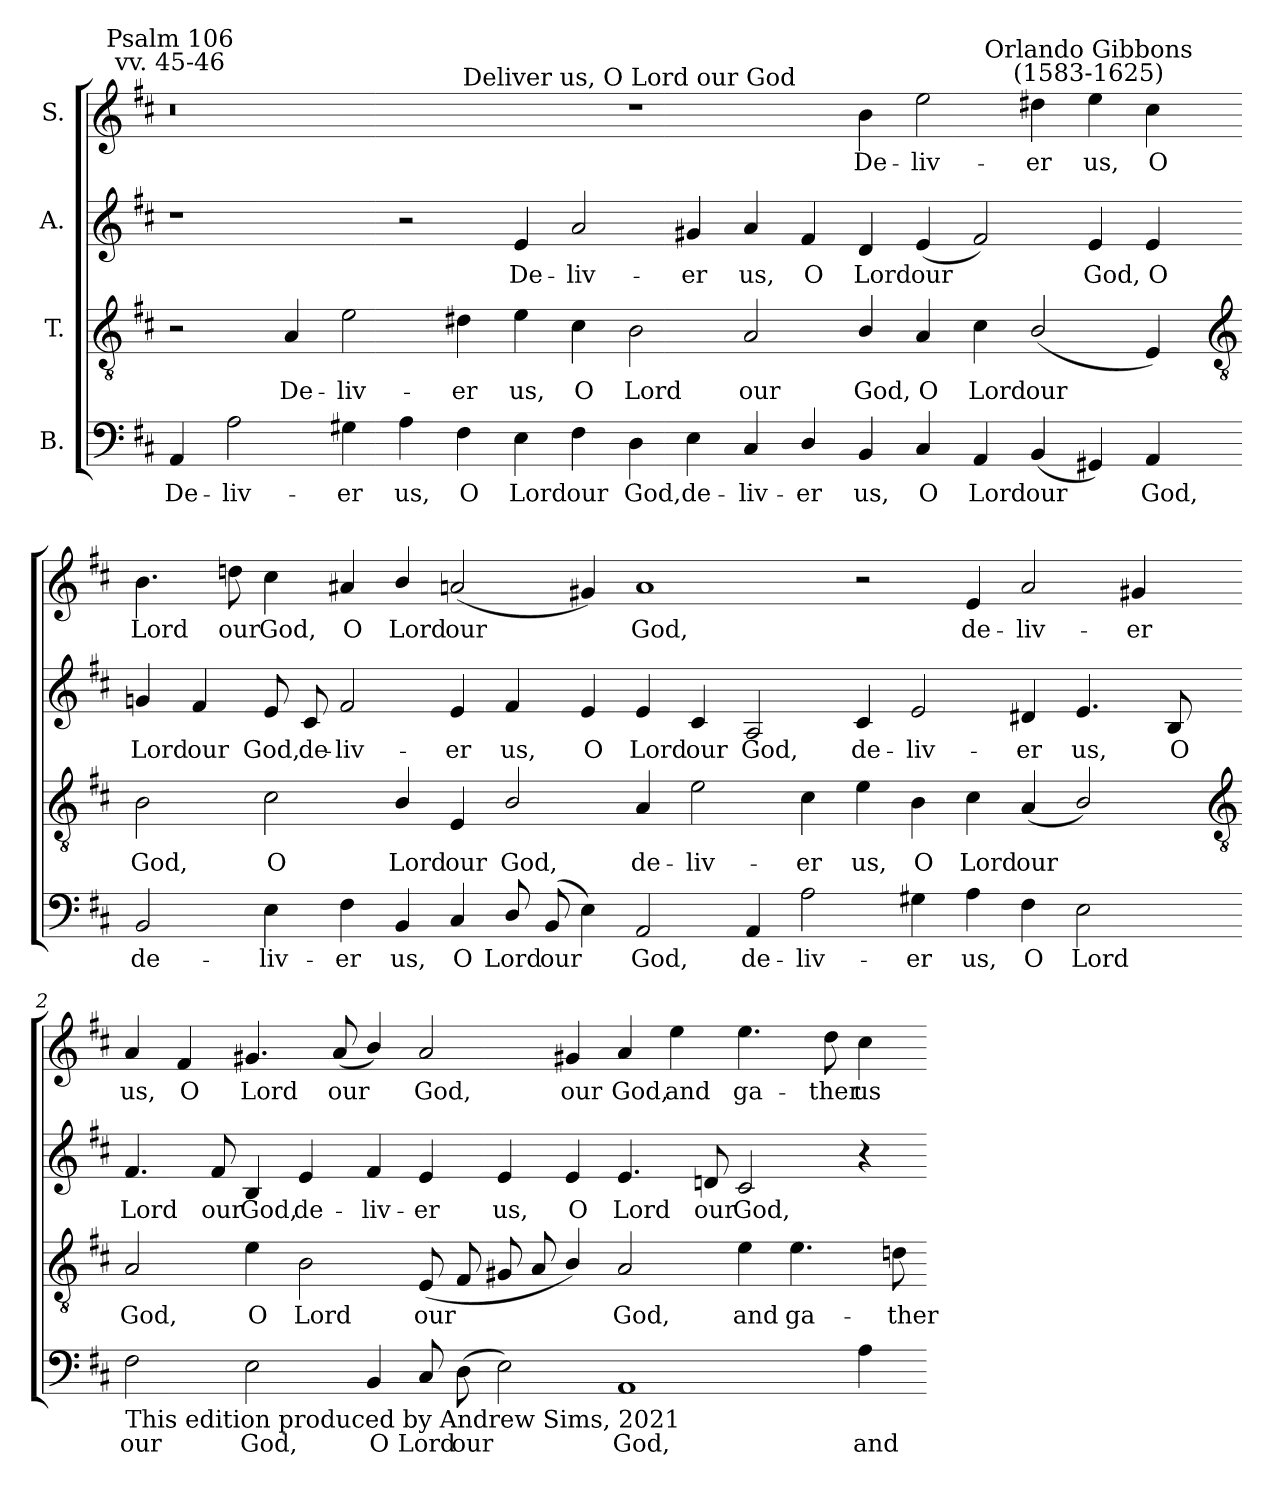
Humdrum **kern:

**kern	**text	**kern	**text	**kern	**text	**kern	**text
*part4	*part4	*part3	*part3	*part2	*part2	*part1	*part1
*staff4	*staff4	*staff3	*staff3	*staff2	*staff2	*staff1	*staff1
*I"B.	*	*I"T.	*	*I"A.	*	*I"S.	*
*clefF4	*	*clefGv2	*	*clefG2	*	*clefG2	*
*k[f#c#]	*	*k[f#c#]	*	*k[f#c#]	*	*k[f#c#]	*
*D:	*	*D:	*	*D:	*	*D:	*
=	=	=	=	=	=	=	=
!	!	!	!	!	!	!LO:TX:a:cj:t=Psalm 106\nvv. 45-46	!
!	!LO:LY:b	!	!	!	!	!	!
4AA	De-	2r	.	1r	.	0r	.
!	!LO:LY:b	!	!	!	!	!	!
2A	-liv-	.	.	.	.	.	.
!	!	!	!LO:LY:b	!	!	!	!
.	.	4A	De-	.	.	.	.
!	!LO:LY:b	!	!LO:LY:b	!	!	!	!
4G#X	-er	2e	-liv-	.	.	.	.
!	!LO:LY:b	!	!	!	!	!	!
4A	us,	.	.	2r	.	.	.
!	!LO:LY:b	!	!LO:LY:b	!	!	!	!
4F#	O	4d#X	-er	.	.	.	.
!	!LO:LY:b	!	!LO:LY:b	!	!LO:LY:b	!	!
4E	Lord	4e	us,	4e	De-	.	.
!	!LO:LY:b	!	!LO:LY:b	!	!LO:LY:b	!	!
4F#	our	4c#	O	2a	-liv-	.	.
!	!	!	!	!	!	!LO:TX:a:cj:t=Deliver us, O Lord our God	!
!	!LO:LY:b	!	!LO:LY:b	!	!	!	!
4D	God,	2B	Lord	.	.	1r	.
!	!LO:LY:b	!	!	!	!LO:LY:b	!	!
4E	de-	.	.	4g#X	-er	.	.
!	!LO:LY:b	!	!LO:LY:b	!	!LO:LY:b	!	!
4C#	-liv-	2A	our	4a	us,	.	.
!	!LO:LY:b	!	!	!	!LO:LY:b	!	!
4D/	-er	.	.	4f#	O	.	.
!	!LO:LY:b	!	!LO:LY:b	!	!LO:LY:b	!	!LO:LY:b
4BB	us,	4B/	God,	4d	Lord	4b	De-
!	!LO:LY:b	!	!LO:LY:b	!	!LO:LY:b	!	!LO:LY:b
4C#	O	4A	O	(<4e	our	2ee	-liv-
!	!LO:LY:b	!	!LO:LY:b	!	!	!	!
4AA	Lord	4c#	Lord	2f#)	.	.	.
!	!LO:LY:b	!	!LO:LY:b	!	!	!	!LO:LY:b
(<4BB	our	(<2B/	our	.	.	4dd#X	-er
!	!	!	!	!	!	!LO:TX:a:cj:t=Orlando Gibbons\n(1583-1625)	!
!	!	!	!	!	!LO:LY:b	!	!LO:LY:b
4GG#X)	.	.	.	4e	God,	4ee	us,
!	!LO:LY:b	!	!	!	!LO:LY:b	!	!LO:LY:b
4AA	God,	4E)	.	4e	O	4cc#	O
!!LO:LB:g=z
=1-	=1-	=1-	=1-	=1-	=1-	=1-	=1-
*	*	*clefGv2	*	*	*	*	*
!	!LO:LY:b	!	!LO:LY:b	!	!LO:LY:b	!	!LO:LY:b
2BB	de-	2B	God,	4gn	Lord	4.b	Lord
!	!	!	!	!	!LO:LY:b	!	!
.	.	.	.	4f#	our	.	.
!	!	!	!	!	!	!	!LO:LY:b
.	.	.	.	.	.	8dd	our
!	!LO:LY:b	!	!LO:LY:b	!	!LO:LY:b	!	!LO:LY:b
4E	-liv-	2c#	O	8e	God,	4cc#	God,
!	!	!	!	!	!LO:LY:b	!	!
.	.	.	.	8c#	de-	.	.
!	!LO:LY:b	!	!	!	!LO:LY:b	!	!LO:LY:b
4F#	-er	.	.	2f#	-liv-	4a#X	O
!	!LO:LY:b	!	!LO:LY:b	!	!	!	!LO:LY:b
4BB	us,	4B/	Lord	.	.	4b/	Lord
!	!LO:LY:b	!	!LO:LY:b	!	!LO:LY:b	!	!LO:LY:b
4C#	O	4E/	our	4e	-er	(<2an	our
!	!LO:LY:b	!	!LO:LY:b	!	!LO:LY:b	!	!
8D/	Lord	2B/	God,	4f#	us,	.	.
!	!LO:LY:b	!	!	!	!	!	!
(>8BB	our	.	.	.	.	.	.
!	!	!	!	!	!LO:LY:b	!	!
4E)	.	.	.	4e	O	4g#X)	.
!	!LO:LY:b	!	!LO:LY:b	!	!LO:LY:b	!	!LO:LY:b
2AA	God,	4A	de-	4e	Lord	1a	God,
!	!	!	!LO:LY:b	!	!LO:LY:b	!	!
.	.	2e	-liv-	4c#	our	.	.
!	!LO:LY:b	!	!	!	!LO:LY:b	!	!
4AA	de-	.	.	2A	God,	.	.
!	!LO:LY:b	!	!LO:LY:b	!	!	!	!
2A	-liv-	4c#	-er	.	.	.	.
!	!	!	!LO:LY:b	!	!LO:LY:b	!	!
.	.	4e	us,	4c#	de-	2r	.
!	!LO:LY:b	!	!LO:LY:b	!	!LO:LY:b	!	!
4G#X	-er	4B	O	2e	-liv-	.	.
!	!LO:LY:b	!	!LO:LY:b	!	!	!	!LO:LY:b
4A	us,	4c#	Lord	.	.	4e	de-
!	!LO:LY:b	!	!LO:LY:b	!	!LO:LY:b	!	!LO:LY:b
4F#	O	(<4A	our	4d#X	-er	2a	-liv-
!	!LO:LY:b	!	!	!	!LO:LY:b	!	!
2E	Lord	2B/)	.	4.e	us,	.	.
!	!	!	!	!	!	!	!LO:LY:b
.	.	.	.	.	.	4g#X	-er
!	!	!	!	!	!LO:LY:b	!	!
.	.	.	.	8B	O	.	.
!!LO:LB:g=z
=2-	=2-	=2-	=2-	=2-	=2-	=2-	=2-
*	*	*clefGv2	*	*	*	*	*
!LO:TX:b:t=This edition produced by Andrew Sims, 2021	!	!	!	!	!	!	!
!	!LO:LY:b	!	!LO:LY:b	!	!LO:LY:b	!	!LO:LY:b
2F#	our	2A	God,	4.f#	Lord	4a	us,
!	!	!	!	!	!	!	!LO:LY:b
.	.	.	.	.	.	4f#	O
!	!	!	!	!	!LO:LY:b	!	!
.	.	.	.	8f#	our	.	.
!	!LO:LY:b	!	!LO:LY:b	!	!LO:LY:b	!	!LO:LY:b
2E	God,	4e	O	4B	God,	4.g#X	Lord
!	!	!	!LO:LY:b	!	!LO:LY:b	!	!
.	.	2B	Lord	4e	de-	.	.
!	!	!	!	!	!	!	!LO:LY:b
.	.	.	.	.	.	(<8a	our
!	!LO:LY:b	!	!	!	!LO:LY:b	!	!
4BB	O	.	.	4f#	-liv-	4b/)	.
!	!LO:LY:b	!	!LO:LY:b	!	!LO:LY:b	!	!LO:LY:b
8C#	Lord	(<8E	our	4e	-er	2a	God,
!	!LO:LY:b	!	!	!	!	!	!
(>8D	our	8F#	.	.	.	.	.
!	!	!	!	!	!LO:LY:b	!	!
2E)	.	8G#X	.	4e	us,	.	.
.	.	8A	.	.	.	.	.
!	!	!	!	!	!LO:LY:b	!	!LO:LY:b
.	.	4B/)	.	4e	O	4g#X	our
!	!LO:LY:b	!	!LO:LY:b	!	!LO:LY:b	!	!LO:LY:b
1AA	God,	2A	God,	4.e	Lord	4a	God,
!	!	!	!	!	!	!	!LO:LY:b
.	.	.	.	.	.	4ee	and
!	!	!	!	!	!LO:LY:b	!	!
.	.	.	.	8d	our	.	.
!	!	!	!LO:LY:b	!	!LO:LY:b	!	!LO:LY:b
.	.	4e	and	2c#	God,	4.ee	ga-
!	!	!	!LO:LY:b	!	!	!	!
.	.	4.e	ga-	.	.	.	.
!	!	!	!	!	!	!	!LO:LY:b
.	.	.	.	.	.	8dd	-ther
!	!LO:LY:b	!	!	!	!	!	!LO:LY:b
4A	and	.	.	4r	.	4cc#	us
!	!	!	!LO:LY:b	!	!	!	!
.	.	8d	-ther	.	.	.	.
=-	=-	=-	=-	=-	=-	=-	=-
*-	*-	*-	*-	*-	*-	*-	*-
